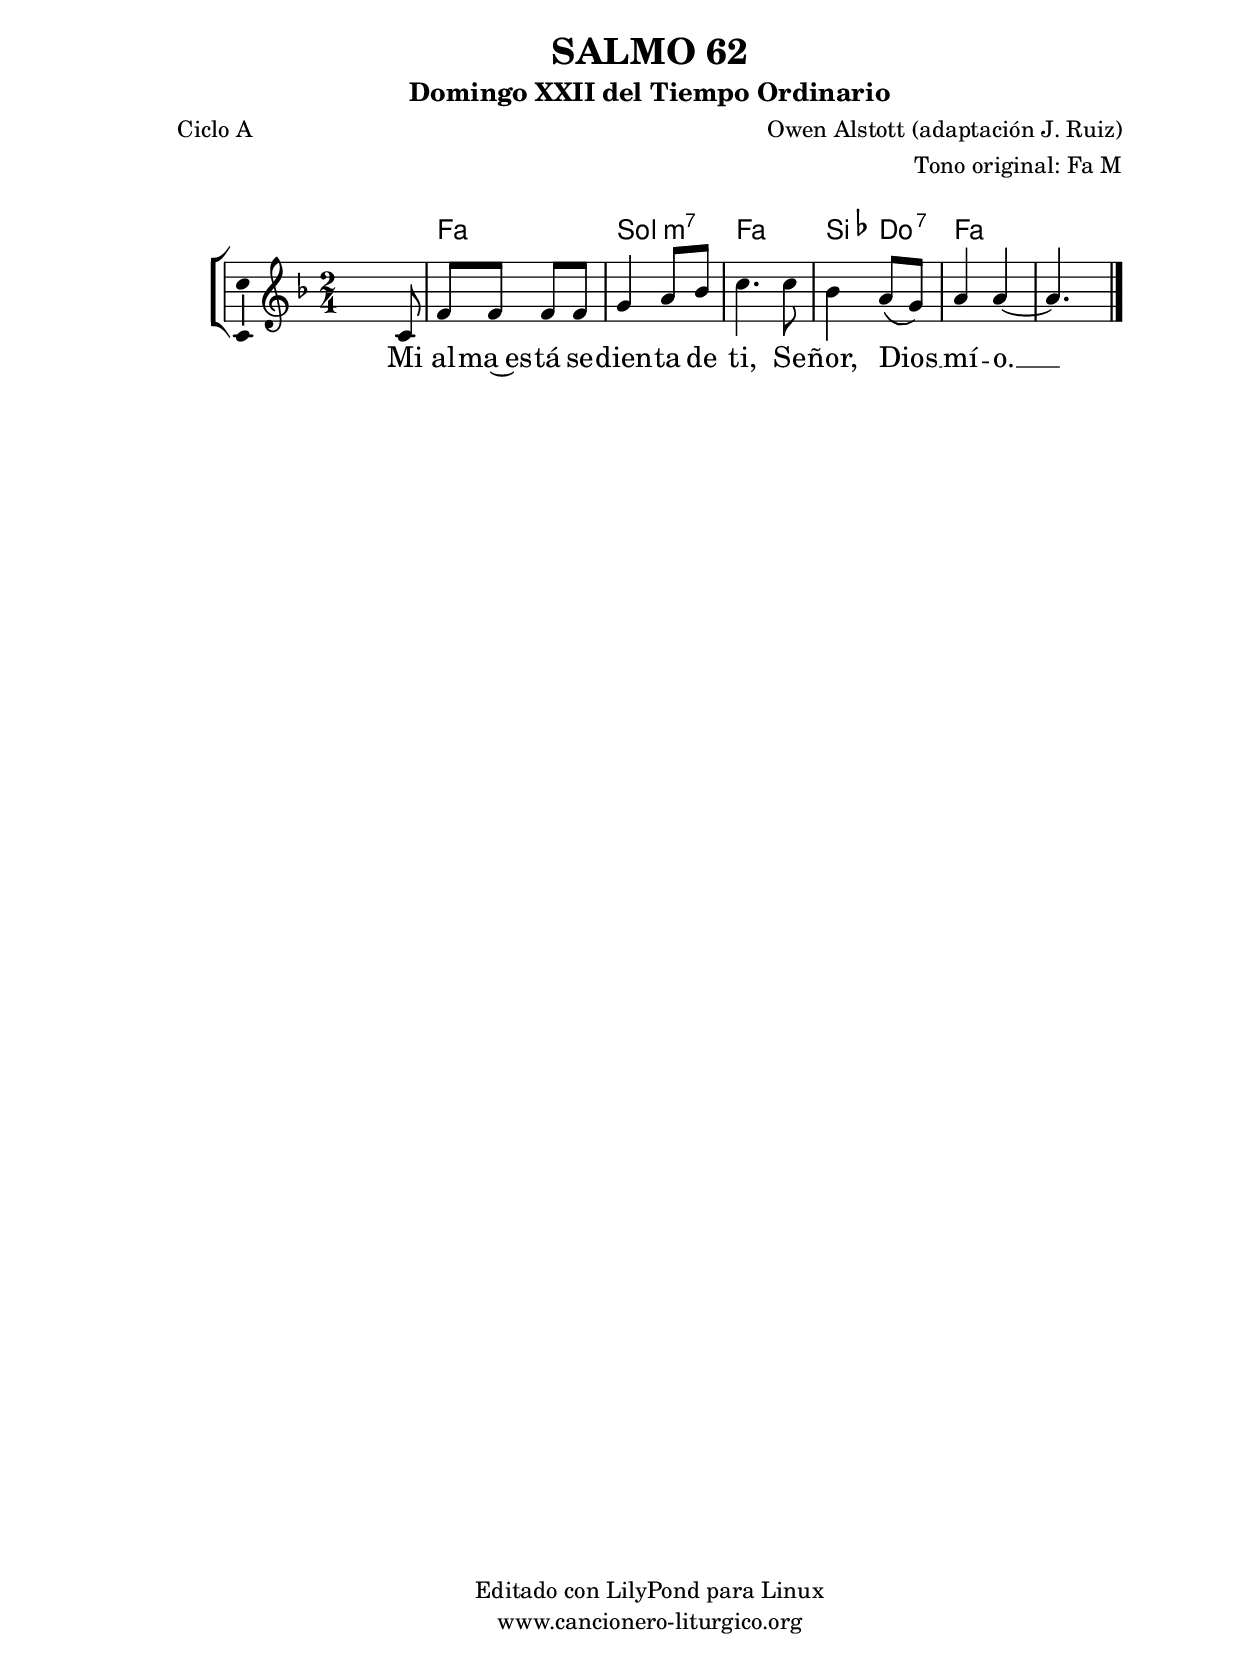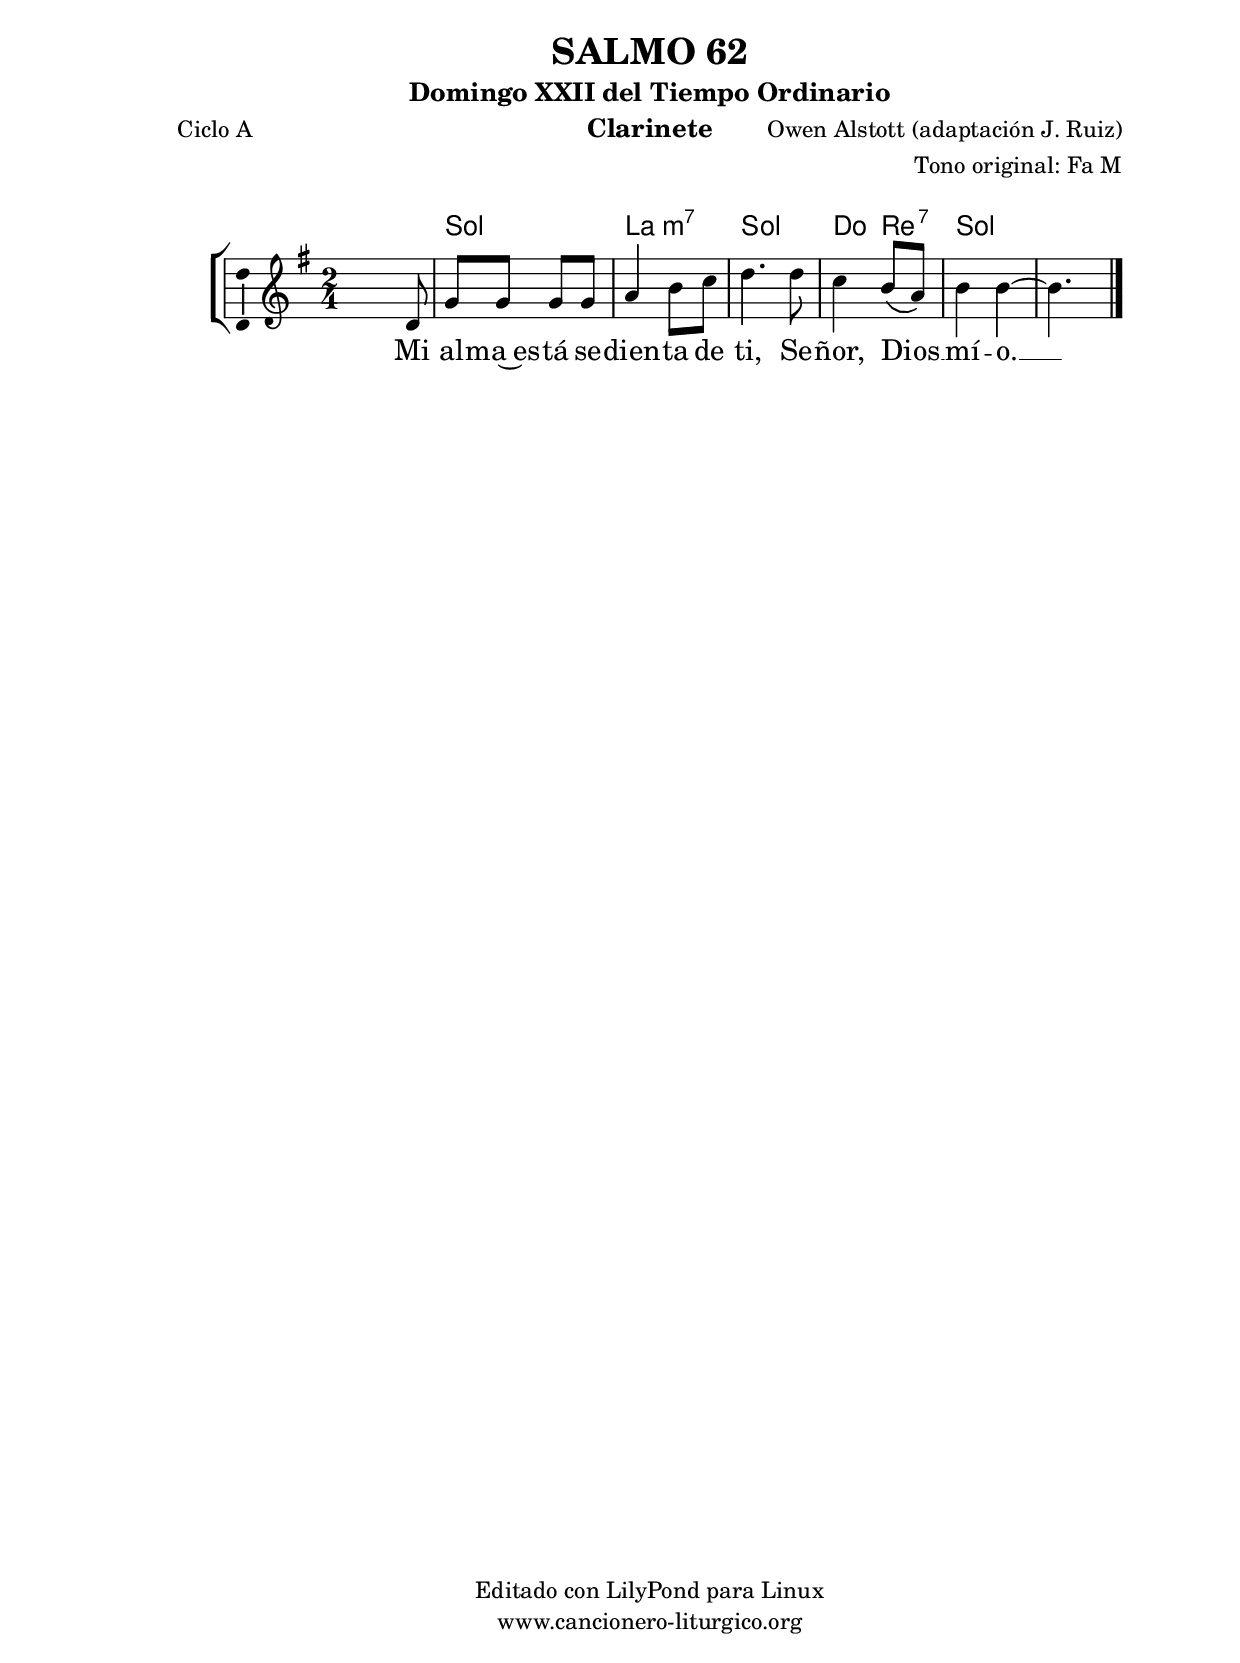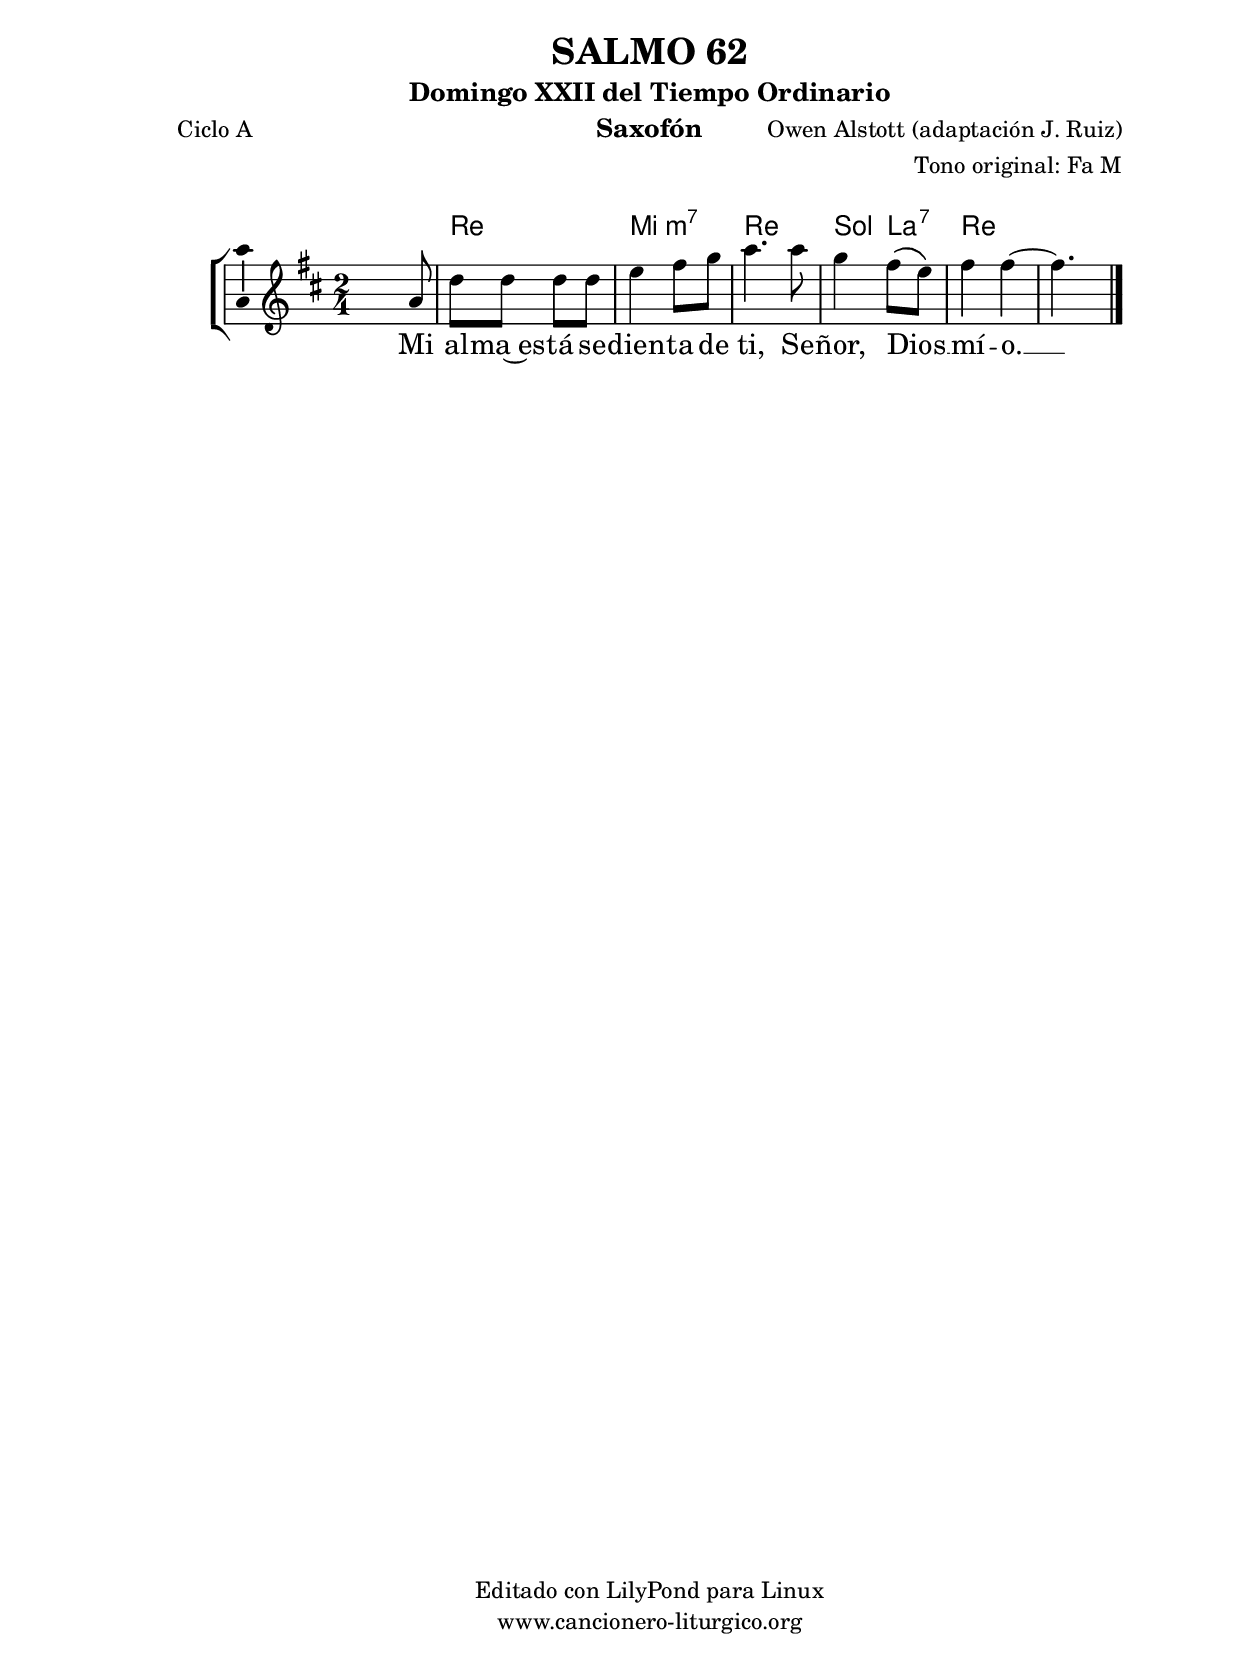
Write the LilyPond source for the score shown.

%
%para convertir .midi en .wav:
%timidity filename.midi -Ow -o finename.wav
%
%
%Para convertir de .wav a .mp3:
%lame -h -m j filename.wav
%
%
%para escuchar el midi:
%timidity nombrefichero.midi
%


%versión de lilypond para la que se ha escrito esta partitura:
\version "2.16.0"

	%Tamaño papel
	#(set-default-paper-size "a4")
	%Tamaño partitura
	#(set-global-staff-size 20)
	%No responde al pulsar sobre una nota
	#(ly:set-option 'point-and-click #f)

%parámetros del encabezamiento:
\header {
	title = "SALMO 62"
	subtitle = "Domingo XXII del Tiempo Ordinario"
	composer = "Owen Alstott (adaptación J. Ruiz)"
	poet = "Ciclo A"
	meter = ""
	arranger = "Tono original: Fa M"
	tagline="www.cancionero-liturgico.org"
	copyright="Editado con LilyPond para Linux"
	}

%parámetros asociados al papel:
\paper  {
	oddHeaderMarkup = \markup {\fill-line { \on-the-fly #not-first-page \fromproperty #'header:title \on-the-fly #not-first-page \fromproperty #'header:composer }}
	evenHeaderMarkup = \markup {\fill-line { \fromproperty #'header:composer \fromproperty #'header:title }}
	#(set-paper-size "a4")
	print-page-number = ##f
	first-page-number = 1
	print-first-page-number = ##f
%	head-separation = 3.0 \cm
	top-margin = 2.0 \cm
	bottom-margin = 0.5\cm
%%%	bottom-margin = -1.0\cm
	left-margin = 3.0 \cm
	line-width = 16.0 \cm 
	indent = 8\mm
	interscoreline = 2.\mm
	between-system-space = 15\mm
%	para que las partituras no llenen la hoja:
	ragged-bottom = ##t
%	idem para la última hoja:
	ragged-last-bottom = ##f
%	para que las partituras llenen el ancho del papel:
	ragged-last = ##f
	after-title-space = 2.5 \cm
%page-count=1
%system-count=8

	%Flexible Vertical Spacing
%	markup-markup-spacing =
%	#'((basic-distance . 15) (minimum-distance . 15) (padding . 3))
	markup-system-spacing =
	#'((basic-distance . 15) (minimum-distance . 15) (padding . 3))
	system-system-spacing =
	#'((basic-distance . 15) (minimum-distance . 15) (padding . 3))
	score-system-spacing =
	#'((basic-distance . 15) (minimum-distance . 15) (padding . 5))
%	top-system-spacing = % header
%	#'((basic-distance . 8) (minimum-distance . 0) (padding . 3))
%	top-markup-spacing =
%	#'((basic-distance . 20) (minimum-distance . 20) (padding . 3))
	last-bottom-spacing = % footer
	#'((basic-distance . 5) (minimum-distance . 5) (padding . 3))
%	score-markup-spacing =
%	#'((basic-distance . 16) (minimum-distance . 13) (padding . 3))

	}


%parámetros que afectan a toda la partitura:
global =  {
	%clave de sol (G):
	\clef G
	%armadura:
%	\transpose g f
	\key f \major
	\tempo 4=60
	\set Score.tempoHideNote = ##t
	}


acordes = {
	\italianChords
	\chordmode {
%	\transpose g f
{
s2
f2 g:m7 f bes4 c:7 f2 f
	}
	}
}


melodia = 
%	\transpose g f
{
	\relative c'{
	\time 2/4

s4 s8 c8
f8 f f f
g4 a8 bes
c4. c8
bes4 a8 \(g\)
a4 a~
a4. s8

	\bar "|."
	}
	}


texto = \lyricmode {
Mi al -- ma~es -- tá se -- dien -- ta de ti,
Se -- ñor, Dios __ _ mí -- o. __
	}


acordesStaff = \context ChordNames = acordesStaff <<
	\set chordChanges = ##t
	\acordes
	>>


vozStaff = \context Voice = vozStaff
\with {\consists "Ambitus_engraver"}
<<
%	\set Staff.instrumentName = ""
%	\set Staff.shortInstrumentName = ""
%	\set Staff.midiInstrument = #"clarinet"
%	\set Staff.midiInstrument = #"cello"
%	\set Staff.midiInstrument = #"flute"
	\set Staff.midiInstrument = #"electric guitar (jazz)"
%	\set Staff.midiInstrument = #"english horn"
%	\set Staff.midiInstrument = #"violin"
%	\set Staff.midiInstrument = #"glockenspiel"
	\set Staff.midiMinimumVolume = #0.7
	\set Staff.midiMaximumVolume = #0.9
	\global
	\melodia
	>>


textoStaff = \context Lyrics = textoStaff <<
	\lyricsto vozStaff \texto
	>>

\book {
	\score {
		\context ChoirStaff {
			\override StaffGroup.SystemStartBracket #'collapse-height = #1
			\override Score.SystemStartBar #'collapse-height = #1
			<<
			\acordesStaff
			\vozStaff
			\textoStaff
			>>
			}
		\layout {
	    		\context {
				\Lyrics
				\override LyricText #'font-size = #2
				}
	   		 \context {
				\Score
				%fontSize = #3
				\override StaffSymbol #'staff-space = #(magstep +3)
				%\override Beam #'thickness = #0.55
				%\override SpacingSpanner #'spacing-increment = #1.0
				%\override Slur #'height-limit = #1.5
				}
			}
		}
	\score {
		\unfoldRepeats
		\context ChoirStaff {
			<<
			\acordesStaff
			\vozStaff
			>>
			}
		\midi {
	  		\context {
	  			\Score
				tempoWholesPerMinute = #(ly:make-moment 70 4)
				}
			}
		}
	}

%Partitura para clarinete
#(define output-suffix "C")
\book {
	\header{
		instrument = "Clarinete"
		}
	\score {
		\context ChoirStaff {
			\override StaffGroup.SystemStartBracket #'collapse-height = #1
			\override Score.SystemStartBar #'collapse-height = #1
\transpose c d
			<<
			\acordesStaff
			\vozStaff
			\textoStaff
			>>
			}
		\layout {
	    		\context {
				\Lyrics
				\override LyricText #'font-size = #2
				}
	   		 \context {
				\Score
				%fontSize = #3
				\override StaffSymbol #'staff-space = #(magstep +3)
				%\override Beam #'thickness = #0.55
				%\override SpacingSpanner #'spacing-increment = #1.0
				%\override Slur #'height-limit = #1.5
				}
			}
		}
	}

%Partitura para saxofón
#(define output-suffix "S")
\book {
	\header{
		instrument = "Saxofón"
		}
	\score {
		\context ChoirStaff {
			\override StaffGroup.SystemStartBracket #'collapse-height = #1
			\override Score.SystemStartBar #'collapse-height = #1
\transpose c a
			<<
			\acordesStaff
			\vozStaff
			\textoStaff
			>>
			}
		\layout {
	    		\context {
				\Lyrics
				\override LyricText #'font-size = #2
				}
	   		 \context {
				\Score
				%fontSize = #3
				\override StaffSymbol #'staff-space = #(magstep +3)
				%\override Beam #'thickness = #0.55
				%\override SpacingSpanner #'spacing-increment = #1.0
				%\override Slur #'height-limit = #1.5
				}
			}
		}
	}

